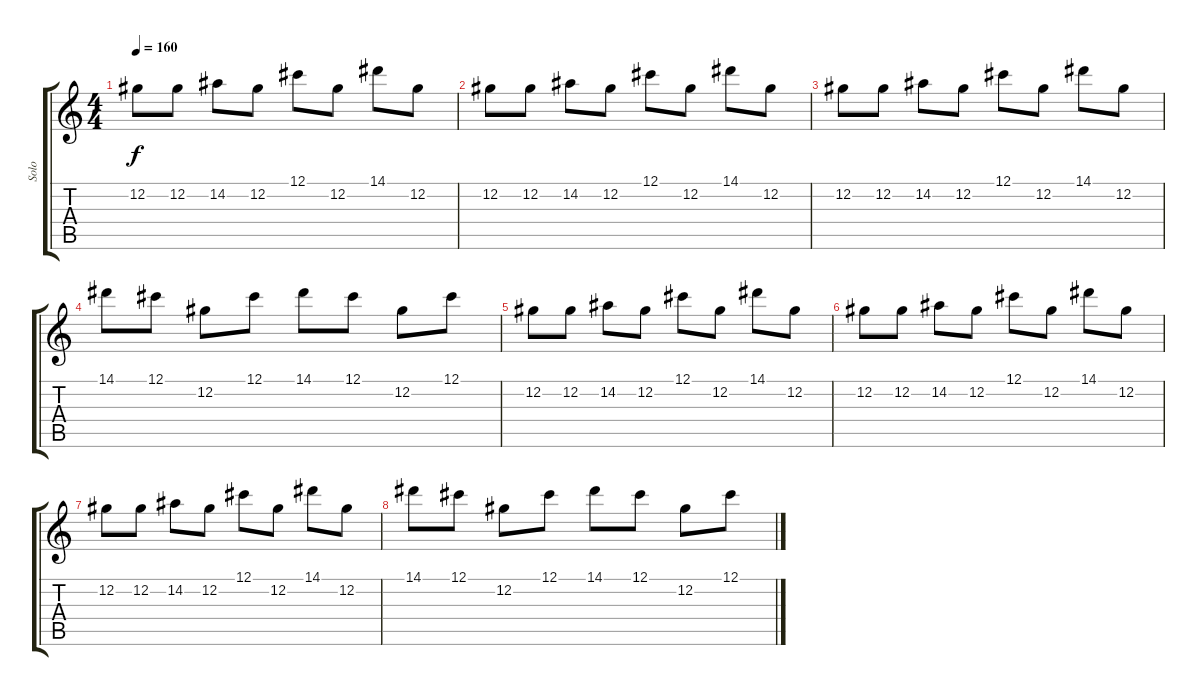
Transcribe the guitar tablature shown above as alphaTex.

\track ("Solo" "Solo") {instrument distortionguitar}
\staff {score tabs}
\tuning (Db4 Ab3 E3 B2 Gb2 Db2) {hide}
\ts (4 4)
\tempo 160
\clef g2
\ks c
12.2.8{dy f} 12.2.8 14.2.8 12.2.8 12.1.8 12.2.8 14.1.8 12.2.8 |
12.2.8 12.2.8 14.2.8 12.2.8 12.1.8 12.2.8 14.1.8 12.2.8 |
12.2.8 12.2.8 14.2.8 12.2.8 12.1.8 12.2.8 14.1.8 12.2.8 |
14.1.8 12.1.8 12.2.8 12.1.8 14.1.8 12.1.8 12.2.8 12.1.8 |
12.2.8 12.2.8 14.2.8 12.2.8 12.1.8 12.2.8 14.1.8 12.2.8 |
12.2.8 12.2.8 14.2.8 12.2.8 12.1.8 12.2.8 14.1.8 12.2.8 |
12.2.8 12.2.8 14.2.8 12.2.8 12.1.8 12.2.8 14.1.8 12.2.8 |
14.1.8 12.1.8 12.2.8 12.1.8 14.1.8 12.1.8 12.2.8 12.1.8
